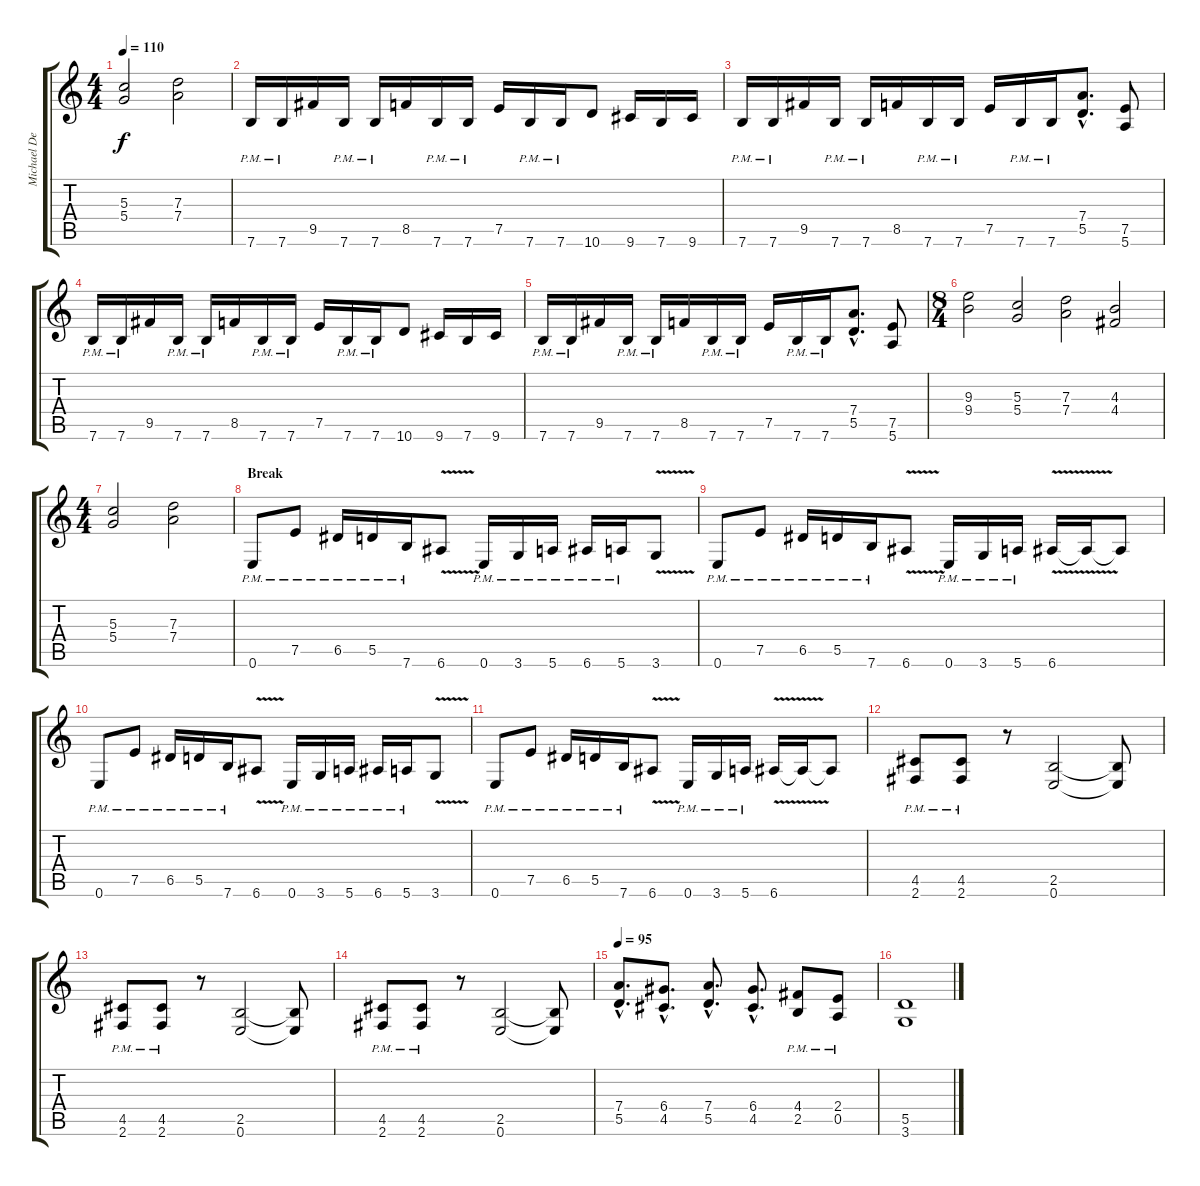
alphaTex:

\track ("Michael Denner" "Michael De") {instrument distortionguitar}
\staff {score tabs}
\tuning (E4 B3 G3 D3 A2 E2) {hide}
\ts (4 4)
\tempo 110
\clef g2
\ks c
(5.3 5.4).2{dy f} (7.3 7.4).2 |
7.6{pm}.16 7.6{pm}.16 9.5.16 7.6{pm}.16 7.6{pm}.16 8.5.16 7.6{pm}.16 7.6{pm}.16 7.5.16 7.6{pm}.16 7.6{pm}.16 10.6.8 9.6.16 7.6.16 9.6.16 |
7.6{pm}.16 7.6{pm}.16 9.5.16 7.6{pm}.16 7.6{pm}.16 8.5.16 7.6{pm}.16 7.6{pm}.16 7.5.16 7.6{pm}.16 7.6{pm}.16 (7.4{hac} 5.5{hac}).8{d} (7.5 5.6).8 |
7.6{pm}.16 7.6{pm}.16 9.5.16 7.6{pm}.16 7.6{pm}.16 8.5.16 7.6{pm}.16 7.6{pm}.16 7.5.16 7.6{pm}.16 7.6{pm}.16 10.6.8 9.6.16 7.6.16 9.6.16 |
7.6{pm}.16 7.6{pm}.16 9.5.16 7.6{pm}.16 7.6{pm}.16 8.5.16 7.6{pm}.16 7.6{pm}.16 7.5.16 7.6{pm}.16 7.6{pm}.16 (7.4{hac} 5.5{hac}).8{d} (7.5 5.6).8 |
\ts (8 4)
(9.3 9.4).2 (5.3 5.4).2 (7.3 7.4).2 (4.3 4.4).2 |
\ts (4 4)
(5.3 5.4).2 (7.3 7.4).2 |
\section ("" "Break")
0.6{pm}.8 7.5{pm}.8 6.5{pm}.16 5.5{pm}.16 7.6{pm}.16 6.6{v}.8 0.6{pm}.16 3.6{pm}.16 5.6{pm}.16 6.6{pm}.16 5.6{pm}.16 3.6{v}.8 |
0.6{pm}.8 7.5{pm}.8 6.5{pm}.16 5.5{pm}.16 7.6{pm}.16 6.6{v}.8 0.6{pm}.16 3.6{pm}.16 5.6{pm}.16 6.6{v}.16 6.6{t}.16 6.6{t}.8 |
0.6{pm}.8 7.5{pm}.8 6.5{pm}.16 5.5{pm}.16 7.6{pm}.16 6.6{v}.8 0.6{pm}.16 3.6{pm}.16 5.6{pm}.16 6.6{pm}.16 5.6{pm}.16 3.6{v}.8 |
0.6{pm}.8 7.5{pm}.8 6.5{pm}.16 5.5{pm}.16 7.6{pm}.16 6.6{v}.8 0.6{pm}.16 3.6{pm}.16 5.6{pm}.16 6.6{v}.16 6.6{t}.16 6.6{t}.8 |
(4.5{pm} 2.6{pm}).8 (4.5{pm} 2.6{pm}).8 r.8 (2.5 0.6).2 (2.5{t} 0.6{t}).8 |
(4.5{pm} 2.6{pm}).8 (4.5{pm} 2.6{pm}).8 r.8 (2.5 0.6).2 (2.5{t} 0.6{t}).8 |
(4.5{pm} 2.6{pm}).8 (4.5{pm} 2.6{pm}).8 r.8 (2.5 0.6).2 (2.5{t} 0.6{t}).8 |
\tempo 95
(7.4{hac} 5.5{hac}).8{d} (6.4{hac} 4.5{hac}).8{d} (7.4{hac} 5.5{hac}).8{d} (6.4{hac} 4.5{hac}).8{d} (4.4{pm} 2.5{pm}).8 (2.4{pm} 0.5{pm}).8 |
(5.5 3.6).1
